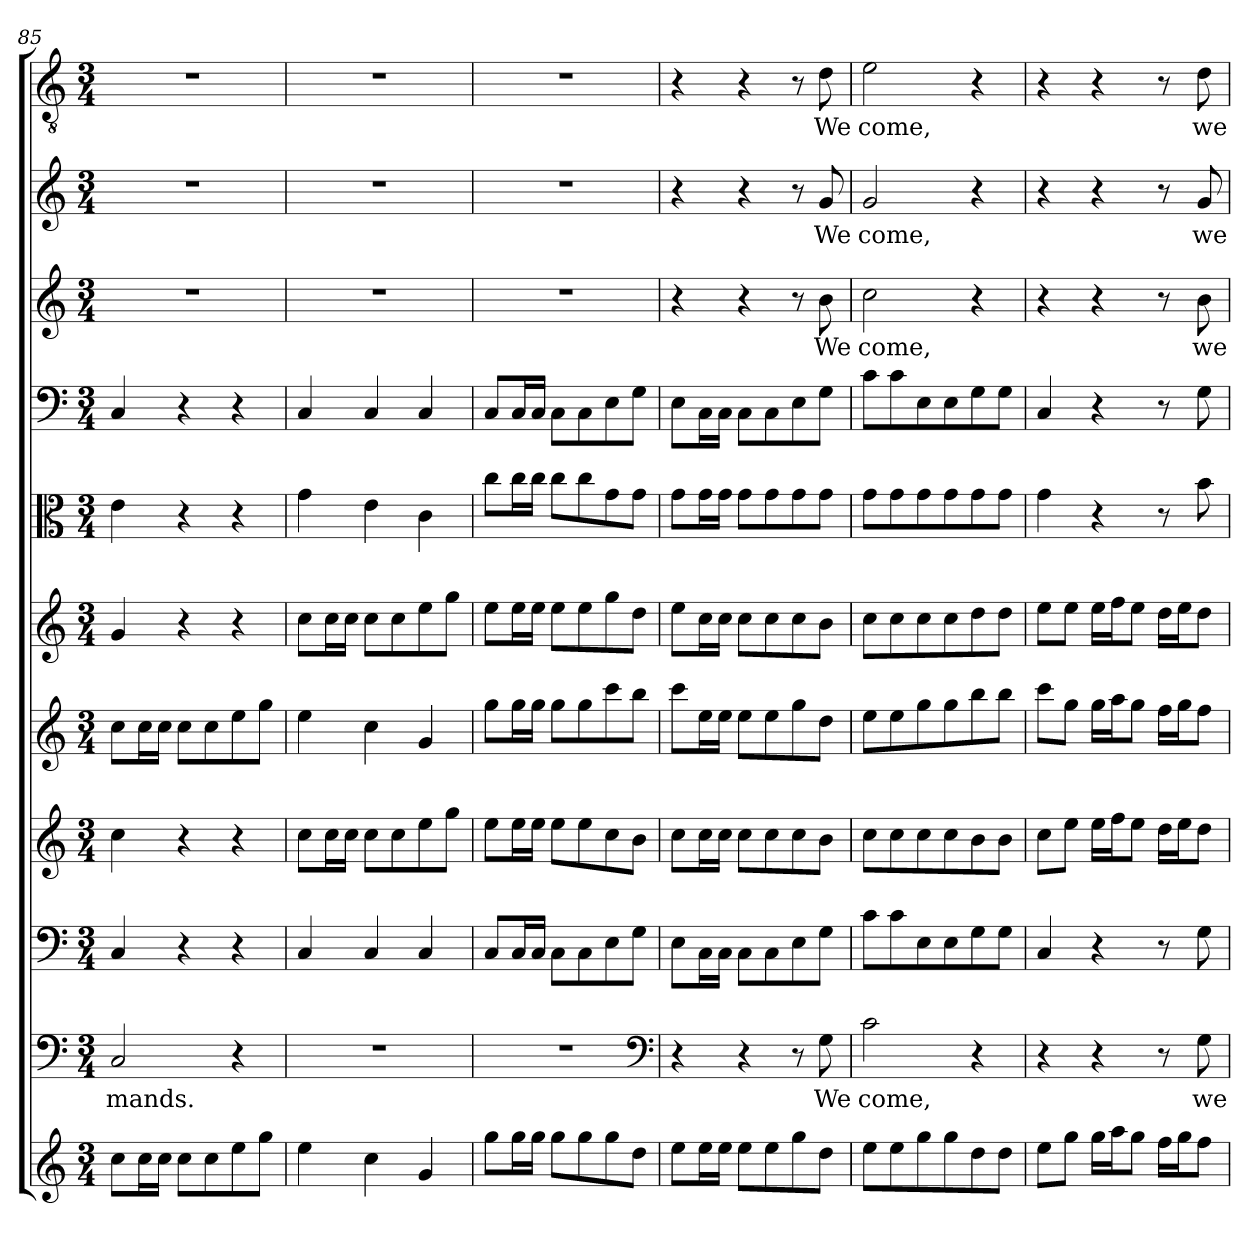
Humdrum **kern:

**kern	**kern	**text	**kern	**kern	**kern	**kern	**kern	**kern	**kern	**text	**kern	**text	**kern	**text
*part11	*part10	*part10	*part9	*part8	*part7	*part6	*part5	*part4	*part3	*part3	*part2	*part2	*part1	*part1
*staff11	*staff10	*staff10	*staff9	*staff8	*staff7	*staff6	*staff5	*staff4	*staff3	*staff3	*staff2	*staff2	*staff1	*staff1
*clefG2	*clefF4	*	*clefF4	*clefG2	*clefG2	*clefG2	*clefC3	*clefF4	*clefG2	*	*clefG2	*	*clefGv2	*
*k[]	*k[]	*	*k[]	*k[]	*k[]	*k[]	*k[]	*k[]	*k[]	*	*k[]	*	*k[]	*
*C:	*C:	*	*C:	*C:	*C:	*C:	*C:	*C:	*C:	*	*C:	*	*C:	*
*M3/4	*M3/4	*	*M3/4	*M3/4	*M3/4	*M3/4	*M3/4	*M3/4	*M3/4	*	*M3/4	*	*M3/4	*
=85	=85	=85	=85	=85	=85	=85	=85	=85	=85	=85	=85	=85	=85	=85
8cc\L	2C/	-mands.	4C/	4cc\	8cc\L	4g/	4e\	4C/	2.r	.	2.r	.	2.r	.
16cc\L	.	.	.	.	16cc\L	.	.	.	.	.	.	.	.	.
16cc\JJ	.	.	.	.	16cc\JJ	.	.	.	.	.	.	.	.	.
8cc\L	.	.	4r	4r	8cc\L	4r	4r	4r	.	.	.	.	.	.
8cc\	.	.	.	.	8cc\	.	.	.	.	.	.	.	.	.
8ee\	4r	.	4r	4r	8ee\	4r	4r	4r	.	.	.	.	.	.
8gg\J	.	.	.	.	8gg\J	.	.	.	.	.	.	.	.	.
=86	=86	=86	=86	=86	=86	=86	=86	=86	=86	=86	=86	=86	=86	=86
4ee\	2.r	.	4C/	8cc\L	4ee\	8cc\L	4g\	4C/	2.r	.	2.r	.	2.r	.
.	.	.	.	16cc\L	.	16cc\L	.	.	.	.	.	.	.	.
.	.	.	.	16cc\JJ	.	16cc\JJ	.	.	.	.	.	.	.	.
4cc\	.	.	4C/	8cc\L	4cc\	8cc\L	4e\	4C/	.	.	.	.	.	.
.	.	.	.	8cc\	.	8cc\	.	.	.	.	.	.	.	.
4g/	.	.	4C/	8ee\	4g/	8ee\	4c\	4C/	.	.	.	.	.	.
.	.	.	.	8gg\J	.	8gg\J	.	.	.	.	.	.	.	.
=87	=87	=87	=87	=87	=87	=87	=87	=87	=87	=87	=87	=87	=87	=87
8gg\L	2.r	.	8C/L	8ee\L	8gg\L	8ee\L	8cc\L	8C/L	2.r	.	2.r	.	2.r	.
16gg\L	.	.	16C/L	16ee\L	16gg\L	16ee\L	16cc\L	16C/L	.	.	.	.	.	.
16gg\JJ	.	.	16C/JJ	16ee\JJ	16gg\JJ	16ee\JJ	16cc\JJ	16C/JJ	.	.	.	.	.	.
8gg\L	.	.	8C\L	8ee\L	8gg\L	8ee\L	8cc\L	8C\L	.	.	.	.	.	.
8gg\	.	.	8C\	8ee\	8gg\	8ee\	8cc\	8C\	.	.	.	.	.	.
8gg\	.	.	8E\	8cc\	8ccc\	8gg\	8g\	8E\	.	.	.	.	.	.
8dd\J	.	.	8G\J	8b\J	8bb\J	8dd\J	8g\J	8G\J	.	.	.	.	.	.
*	*clefF4	*	*	*	*	*	*	*	*	*	*	*	*	*
=88	=88	=88	=88	=88	=88	=88	=88	=88	=88	=88	=88	=88	=88	=88
8ee\L	4r	.	8E\L	8cc\L	8ccc\L	8ee\L	8g\L	8E\L	4r	.	4r	.	4r	.
16ee\L	.	.	16C\L	16cc\L	16ee\L	16cc\L	16g\L	16C\L	.	.	.	.	.	.
16ee\JJ	.	.	16C\JJ	16cc\JJ	16ee\JJ	16cc\JJ	16g\JJ	16C\JJ	.	.	.	.	.	.
8ee\L	4r	.	8C\L	8cc\L	8ee\L	8cc\L	8g\L	8C\L	4r	.	4r	.	4r	.
8ee\	.	.	8C\	8cc\	8ee\	8cc\	8g\	8C\	.	.	.	.	.	.
8gg\	8r	.	8E\	8cc\	8gg\	8cc\	8g\	8E\	8r	.	8r	.	8r	.
8dd\J	8G\	We	8G\J	8b\J	8dd\J	8b\J	8g\J	8G\J	8b\	We	8g/	We	8d\	We
=89	=89	=89	=89	=89	=89	=89	=89	=89	=89	=89	=89	=89	=89	=89
8ee\L	2c\	come,	8c\L	8cc\L	8ee\L	8cc\L	8g\L	8c\L	2cc\	come,	2g/	come,	2e\	come,
8ee\	.	.	8c\	8cc\	8ee\	8cc\	8g\	8c\	.	.	.	.	.	.
8gg\	.	.	8E\	8cc\	8gg\	8cc\	8g\	8E\	.	.	.	.	.	.
8gg\	.	.	8E\	8cc\	8gg\	8cc\	8g\	8E\	.	.	.	.	.	.
8dd\	4r	.	8G\	8b\	8bb\	8dd\	8g\	8G\	4r	.	4r	.	4r	.
8dd\J	.	.	8G\J	8b\J	8bb\J	8dd\J	8g\J	8G\J	.	.	.	.	.	.
=90	=90	=90	=90	=90	=90	=90	=90	=90	=90	=90	=90	=90	=90	=90
8ee\L	4r	.	4C/	8cc\L	8ccc\L	8ee\L	4g\	4C/	4r	.	4r	.	4r	.
8gg\J	.	.	.	8ee\J	8gg\J	8ee\J	.	.	.	.	.	.	.	.
16gg\LL	4r	.	4r	16ee\LL	16gg\LL	16ee\LL	4r	4r	4r	.	4r	.	4r	.
16aa\J	.	.	.	16ff\J	16aa\J	16ff\J	.	.	.	.	.	.	.	.
8gg\J	.	.	.	8ee\J	8gg\J	8ee\J	.	.	.	.	.	.	.	.
16ff\LL	8r	.	8r	16dd\LL	16ff\LL	16dd\LL	8r	8r	8r	.	8r	.	8r	.
16gg\J	.	.	.	16ee\J	16gg\J	16ee\J	.	.	.	.	.	.	.	.
8ff\J	8G\	we	8G\	8dd\J	8ff\J	8dd\J	8b\	8G\	8b\	we	8g/	we	8d\	we
=	=	=	=	=	=	=	=	=	=	=	=	=	=	=
*-	*-	*-	*-	*-	*-	*-	*-	*-	*-	*-	*-	*-	*-	*-
